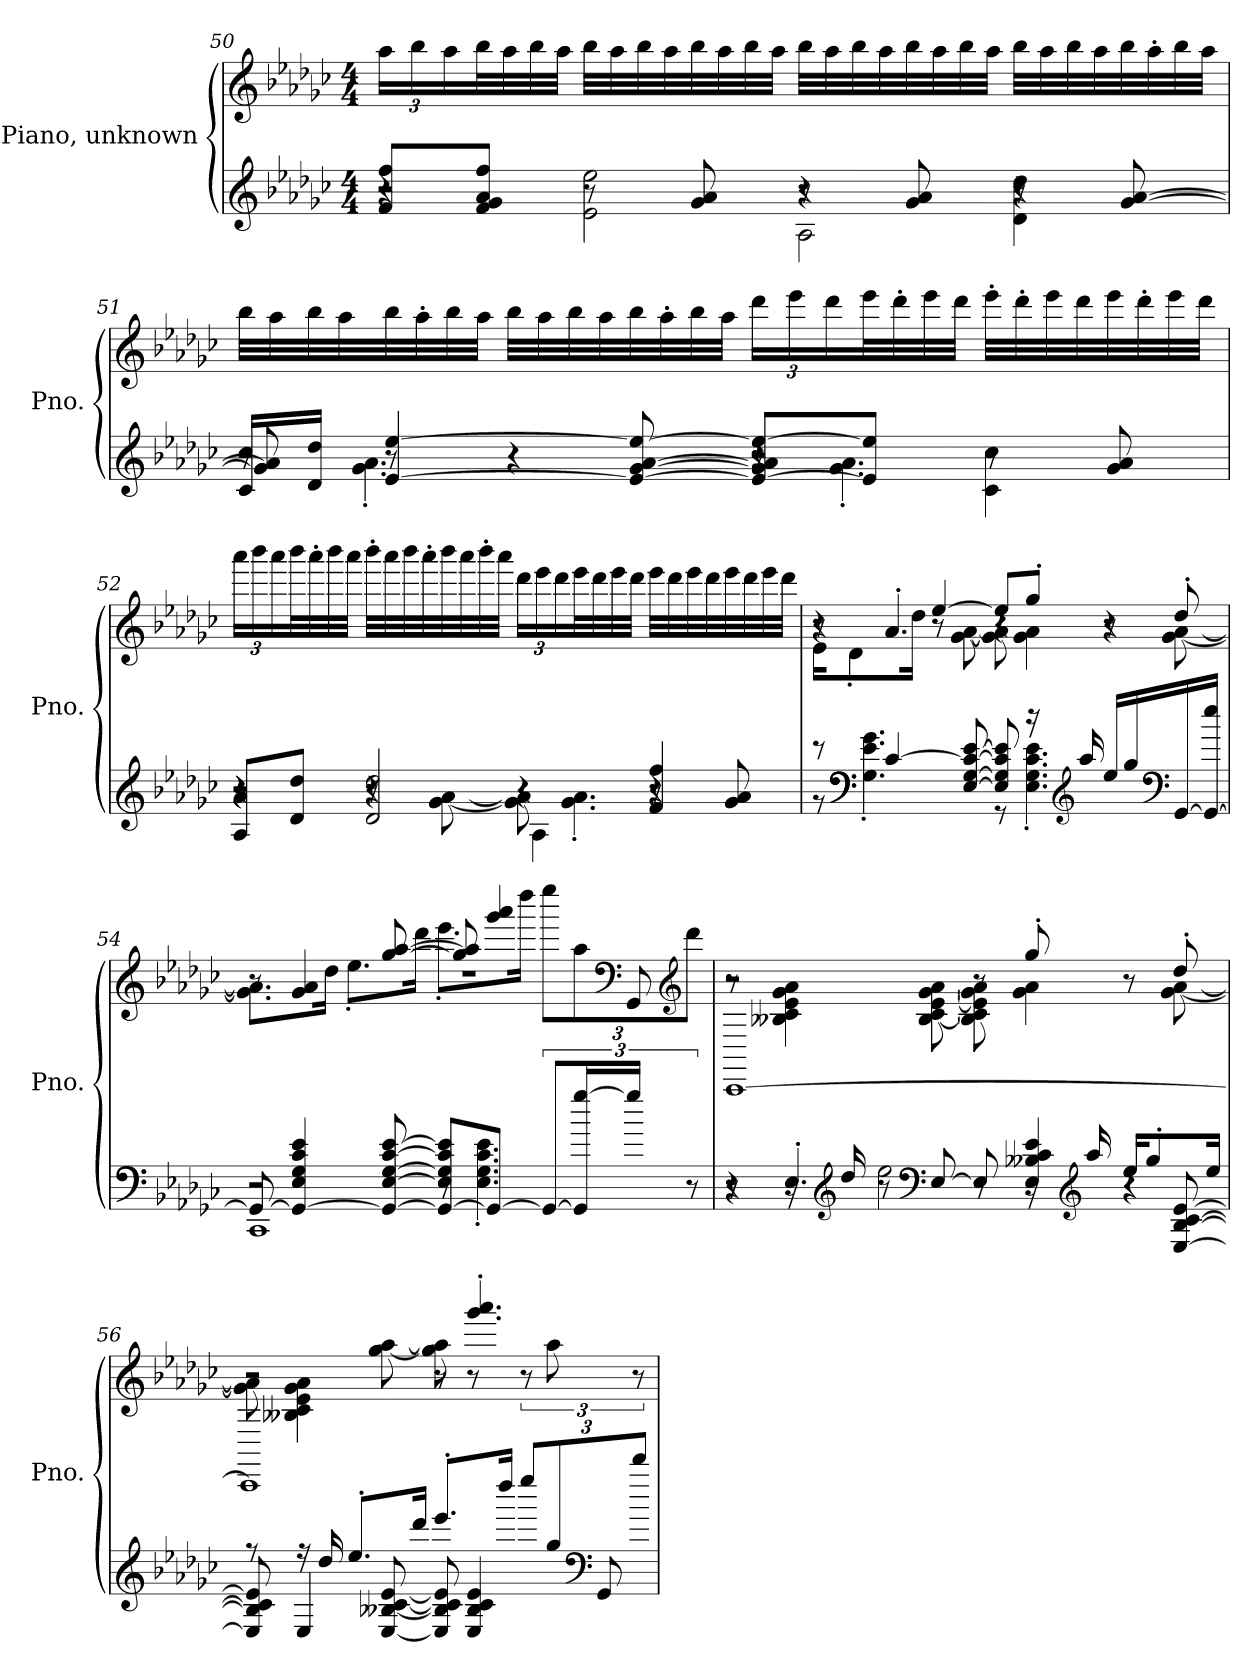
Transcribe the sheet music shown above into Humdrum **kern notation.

**kern	**kern
*part1	*part1
*staff2	*staff1
*I"Piano, unknown	*
*I'Pno.	*
!!LO:LB:g=z
*clefG2	*clefG2
*k[b-e-a-d-g-c-]	*k[b-e-a-d-g-c-]
*M4/4	*M4/4
=50	=50
*^	*
*	*^	*
*	*	*^	*
*	*	*	*	*Xbrackettup
8f/ 8ff/L	4r	2r	2r	24aa-\LL
.	.	.	.	24bb-\
.	.	.	.	24aa-\
8f/ 8g-/ 8a-/ 8ff/J	.	.	.	32bb-\L
.	.	.	.	32aa-\
.	.	.	.	32bb-\
.	.	.	.	32aa-\JJJ
8r	2e-\ 2ee-\	.	.	32bb-\LLL
.	.	.	.	32aa-\
.	.	.	.	32bb-\
.	.	.	.	32aa-\
8g-/ 8a-/	.	.	.	32bb-\
.	.	.	.	32aa-\
.	.	.	.	32bb-\
.	.	.	.	32aa-\JJJ
8r	.	4r	2A-\	32bb-\LLL
.	.	.	.	32aa-\
.	.	.	.	32bb-\
.	.	.	.	32aa-\
8g-/ 8a-/	.	.	.	32bb-\
.	.	.	.	32aa-\
.	.	.	.	32bb-\
.	.	.	.	32aa-\JJJ
4r	4d-\ 4dd-\	8r	.	32bb-\LLL
.	.	.	.	32aa-\
.	.	.	.	32bb-\
.	.	.	.	32aa-\
.	.	[8g-/ [8a-/	.	32bb-\
.	.	.	.	32aa-'\
.	.	.	.	32bb-\
.	.	.	.	32aa-\JJJ
!!LO:LB:g=z
=51	=51	=51	=51	=51
16c-/ 16cc-/LL	8r	8g-/] 8a-/]	2r	32bb-\LLL
.	.	.	.	32aa-\
16d-/ 16dd-/JJ	.	.	.	32bb-\
.	.	.	.	32aa-\
[4e-/ [4ee-/	4.g-\' 4.a-\'	8r	.	32bb-\
.	.	.	.	32aa-'\
.	.	.	.	32bb-\
.	.	.	.	32aa-\JJJ
.	.	4r	.	32bb-\LLL
.	.	.	.	32aa-\
.	.	.	.	32bb-\
.	.	.	.	32aa-\
8e-/_ [8g-/ [8a-/ 8ee-/_	.	.	.	32bb-\
.	.	.	.	32aa-'\
.	.	.	.	32bb-\
.	.	.	.	32aa-\JJJ
8e-/_ 8g-/] 8a-/] 8ee-/_L	8r	2r	4r	24ddd-\LL
.	.	.	.	24eee-\
.	.	.	.	24ddd-\
8e-/] 8ee-/]J	4.g-\' 4.a-\'	.	.	32eee-\L
.	.	.	.	32ddd-'\
.	.	.	.	32eee-\
.	.	.	.	32ddd-\JJJ
8r	.	.	4c-\ 4cc-\	32eee-'\LLL
.	.	.	.	32ddd-'\
.	.	.	.	32eee-\
.	.	.	.	32ddd-\
8g-/ 8a-/	.	.	.	32eee-\
.	.	.	.	32ddd-'\
.	.	.	.	32eee-\
.	.	.	.	32ddd-\JJJ
!!LO:LB:g=z
=52	=52	=52	=52	=52
4r	4r	8A-/ 8a-/L	2r	24aaa-\LL
.	.	.	.	24bbb-\
.	.	.	.	24aaa-\
.	.	8d-/ 8dd-/J	.	32bbb-\L
.	.	.	.	32aaa-'\
.	.	.	.	32bbb-\
.	.	.	.	32aaa-\JJJ
2d-/ 2dd-/	8r	4r	.	32bbb-'\LLL
.	.	.	.	32aaa-\
.	.	.	.	32bbb-\
.	.	.	.	32aaa-'\
.	[8g-\ [8a-\	.	.	32bbb-\
.	.	.	.	32aaa-\
.	.	.	.	32bbb-'\
.	.	.	.	32aaa-\JJJ
.	8g-\] 8a-\]	4r	4A-\	24ddd-\LL
.	.	.	.	24eee-\
.	.	.	.	24ddd-\
.	4.g-\' 4.a-\'	.	.	32eee-\L
.	.	.	.	32ddd-\
.	.	.	.	32eee-\
.	.	.	.	32ddd-\JJJ
4f/ 4ff/	.	8r	4r	32eee-\LLL
.	.	.	.	32ddd-\
.	.	.	.	32eee-\
.	.	.	.	32ddd-\
.	.	8g-/ 8a-/	.	32eee-\
.	.	.	.	32ddd-\
.	.	.	.	32eee-\
.	.	.	.	32ddd-\JJJ
*	*v	*v	*v	*
!!LO:LB:g=z
=53	=53	=53
*	*	*^
*	*	*	*^
8r	8r	4r	16e-\KL	8r
.	.	.	8d-'\	.
*clefF4	*	*	*	*
[4c-/	4.G-\' 4.e-\' 4.g-\'	.	.	4.a-'/
.	.	.	16dd-\Jk	.
.	.	[4ee-/	8r	.
[8E-/ [8G-/ 8c-/_ [8e-/	.	.	[8g-\ [8a-\	.
8E-/] 8G-/] 8c-/] 8e-/]	8r	8ee-/L]	8g-\] 8a-\]	4r
16r	4.E-\' 4.G-\' 4.c-\' 4.e-\'	8gg-'/J	4g-\ 4a-\	.
*clefG2	*	*	*	*
16aa-/	.	.	.	.
16ee-/LL	.	4r	.	8r
16gg-/	.	.	.	.
*clefF4	*	*	*	*
[16GG-/	.	.	[8g-\ [8a-\	8dd-'/
16GG-/_ 16ee-/JJ	.	.	.	.
!!LO:LB:g=z	!!	!!
=54	=54	=54	=54	=54
*	*^	*	*	*
8GG-/_	2r	1CC-	1r	8.g-\] 8.a-\]L	8r
4GG-/_ 4E-/ 4G-/ 4c-/ 4e-/	.	.	.	.	4g-/ 4a-/
.	.	.	.	16dd-\Jk	.
.	.	.	.	8.ee-'\L	.
8GG-/_ [8E-/ [8G-/ [8c-/ [8e-/	.	.	.	.	[8gg-/ [8aa-/
.	.	.	.	16ddd-\Jk	.
8GG-/_ 8E-/] 8G-/] 8c-/] 8e-/]L	8r	.	.	8.eee-'\L	8gg-/] 8aa-/]
8GG-/J_	4.E-\' 4.G-\' 4.c-\' 4.e-\'	.	.	.	4ggg-/ 4aaa-/
.	.	.	.	16dddd-\Jk	.
12GG-/L_	.	.	.	12eeee-\L	.
24GG-/] [24gg-/L	.	.	.	12aa-\	.
*	*	*	*clefF4	*	*
24gg-/JJ]	.	.	.	.	8GG-/
*	*	*	*clefG2	*	*
12r	.	.	.	12ddd-\J	.
!!LO:PB:g=z	!!	!!
=55	=55	=55	=55	=55	=55
8r	4r	8r	2r	8r	[1CC-
16r	.	4.E-'/	.	4B--X\ 4c-\ 4e-\ 4g-\ 4a-\	.
*clefG2	*	*	*	*	*
16dd-/	.	.	.	.	.
8r	2ee-\	.	.	.	.
*clefF4	*	*	*	*	*
[8E-/	.	.	.	[8B--\ [8c-\ [8e-\ [8g-\ [8a-\	.
8E-/]	.	8r	8r	8B--\] 8c-\] 8e-\] 8g-\] 8a-\]	.
16r	.	4E-/ 4B--X/ 4c-/ 4e-/	8gg-'/	4g-\ 4a-\	.
*clefG2	*	*	*	*	*
16aa-/	.	.	.	.	.
16ee-/KL	4r	.	8r	.	.
8gg-'/	.	.	.	.	.
.	.	[8E-/ [8B--/ [8c-/ [8e-/	8dd-'/	[8g-\ [8a-\	.
16ee-/Jk	.	.	.	.	.
*	*v	*v	*	*	*
!!LO:LB:g=z	!!	!!
=56	=56	=56	=56	=56
8r	8E-/] 8B--/] 8c-/] 8e-/]	2r	8g-\] 8a-\]	1CC-]
16r	4E-/	.	4B--X\ 4c-\ 4e-\ 4g-\ 4a-\	.
16dd-/	.	.	.	.
8.ee-'/L	.	.	.	.
.	[8E-/ [8B--X/ [8c-/ [8e-/	.	[8gg-\ [8aa-\	.
16ddd-/Jk	.	.	.	.
8.eee-'/L	8E-/] 8B--/] 8c-/] 8e-/]	8r	8gg-\] 8aa-\]	.
.	4E-/ 4B--/ 4c-/ 4e-/	4.ggg-/' 4.aaa-/'	8r	.
16dddd-/Jk	.	.	.	.
*Xbrackettup	*	*	*brackettup	*
12eeee-/L	.	.	12r	.
12gg-/	.	.	12aa-\	.
*clefF4	*	*	*	*
.	8GG-/	.	.	.
12ddd-/J	.	.	12r	.
*v	*v	*	*	*
*	*v	*v	*v
=	=
*-	*-
